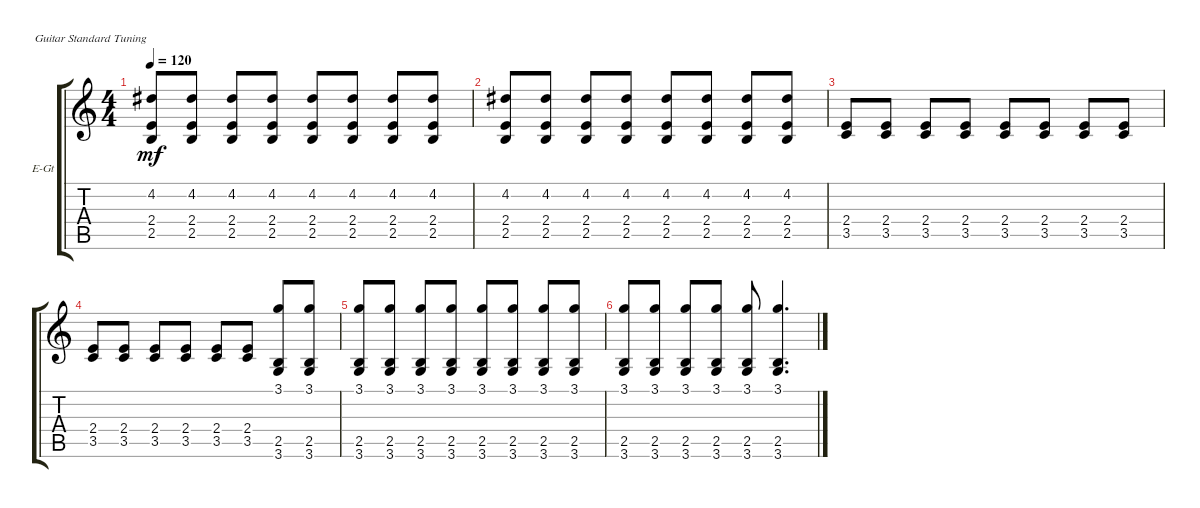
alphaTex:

\defaultSystemsLayout 4
\bracketExtendMode groupsimilarinstruments
\firstSystemTrackNameOrientation horizontal
\otherSystemsTrackNameOrientation horizontal
\track ("Electric Guitar" "E-Gt") {instrument distortionguitar}
\staff {score tabs}
\tuning (E4 B3 G3 D3 A2 E2)
\ts (4 4)
\tempo 120
\clef g2
\ks c
(4.2 2.4 2.5).8{dy mf} (4.2 2.4 2.5).8 (4.2 2.4 2.5).8 (4.2 2.4 2.5).8 (4.2 2.4 2.5).8 (4.2 2.4 2.5).8 (4.2 2.4 2.5).8 (4.2 2.4 2.5).8 |
(4.2 2.4 2.5).8 (4.2 2.4 2.5).8 (4.2 2.4 2.5).8 (4.2 2.4 2.5).8 (4.2 2.4 2.5).8 (4.2 2.4 2.5).8 (4.2 2.4 2.5).8 (4.2 2.4 2.5).8 |
(2.4 3.5).8 (2.4 3.5).8 (2.4 3.5).8 (2.4 3.5).8 (2.4 3.5).8 (2.4 3.5).8 (2.4 3.5).8 (2.4 3.5).8 |
(2.4 3.5).8 (2.4 3.5).8 (2.4 3.5).8 (2.4 3.5).8 (2.4 3.5).8 (2.4 3.5).8 (2.5 3.6 3.1).8 (2.5 3.6 3.1).8 |
(2.5 3.6 3.1).8 (2.5 3.6 3.1).8 (2.5 3.6 3.1).8 (2.5 3.6 3.1).8 (2.5 3.6 3.1).8 (2.5 3.6 3.1).8 (2.5 3.6 3.1).8 (2.5 3.6 3.1).8 |
(2.5 3.6 3.1).8 (2.5 3.6 3.1).8 (2.5 3.6 3.1).8 (2.5 3.6 3.1).8 (2.5 3.6 3.1).8 (3.1 2.5 3.6).4{d}
